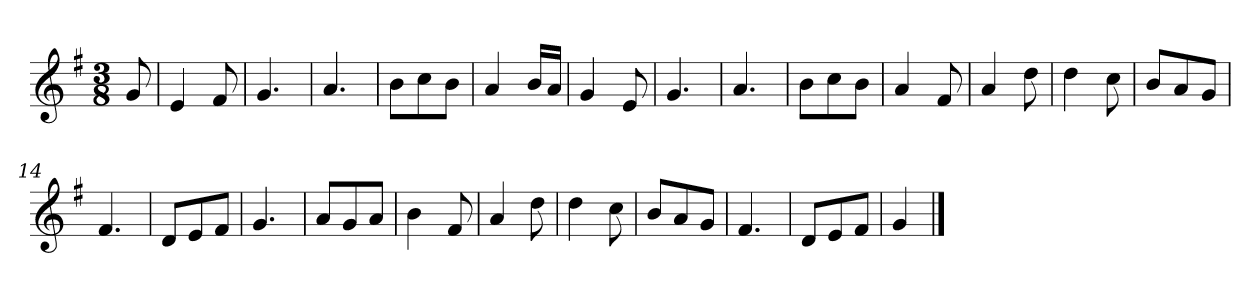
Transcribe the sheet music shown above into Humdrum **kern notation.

**kern
*part1
*staff1
*k[f#]
*M3/8
*MM120
=
8g
=1
4e
8f#
=2
4.g
=3
4.a
=4
8bL
8cc
8bJ
=5
4a
16bLL
16aJJ
=6
4g
8e
=7
4.g
=8
4.a
=9
8bL
8cc
8bJ
=10
4a
8f#
=11
4a
8dd
=12
4dd
8cc
=13
8bL
8a
8gJ
=14
4.f#
=15
8dL
8e
8f#J
=16
4.g
=17
8aL
8g
8aJ
=18
4b
8f#
=19
4a
8dd
=20
4dd
8cc
=21
8bL
8a
8gJ
=22
4.f#
=23
8dL
8e
8f#J
=24
4g
==
*-
